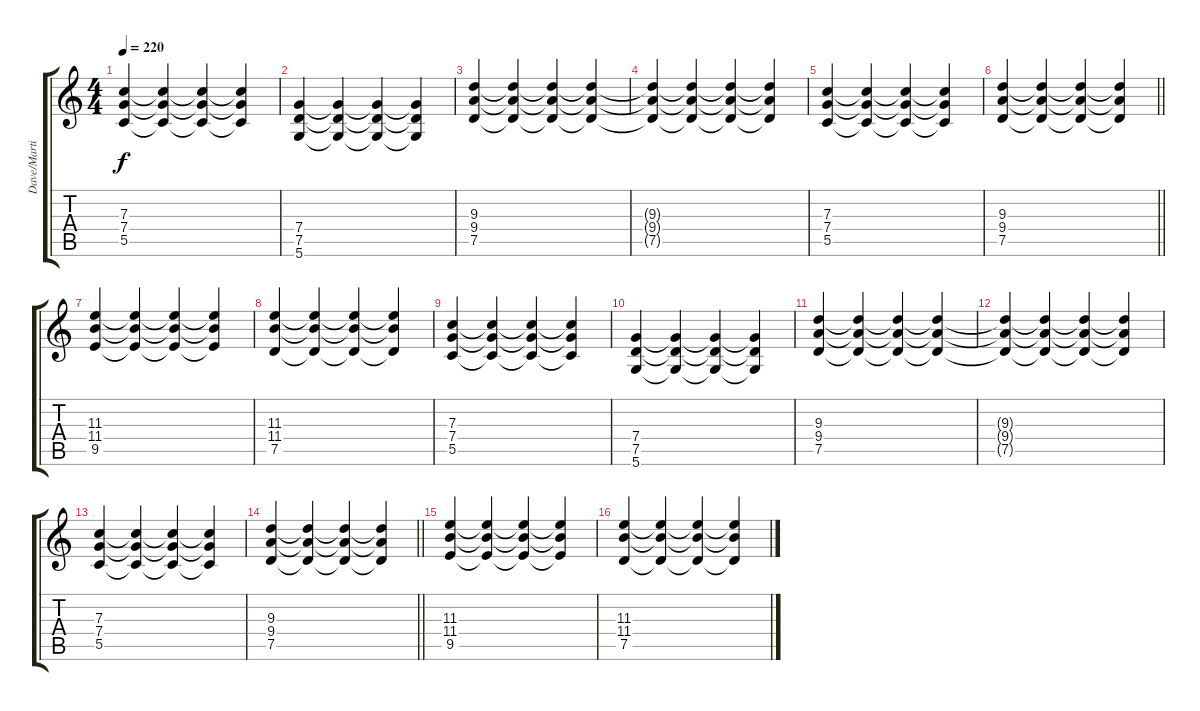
\track ("Dave/Martin (Guitar 1 Dist)" "Dave/Marti") {instrument distortionguitar}
\staff {score tabs}
\tuning (D4 A3 F3 C3 G2 D2) {hide}
\ts (4 4)
\tempo 220
\clef g2
\ks c
(7.3 7.4 5.5).4{dy f} (7.3{t} 7.4{t} 5.5{t}).4 (7.3{t} 7.4{t} 5.5{t}).4 (7.3{t} 7.4{t} 5.5{t}).4 |
(7.4 7.5 5.6).4 (7.4{t} 7.5{t} 5.6{t}).4 (7.4{t} 7.5{t} 5.6{t}).4 (7.4{t} 7.5{t} 5.6{t}).4 |
(9.3 9.4 7.5).4 (9.3{t} 9.4{t} 7.5{t}).4 (9.3{t} 9.4{t} 7.5{t}).4 (9.3{t} 9.4{t} 7.5{t}).4 |
(9.3{t} 9.4{t} 7.5{t}).4 (9.3{t} 9.4{t} 7.5{t}).4 (9.3{t} 9.4{t} 7.5{t}).4 (9.3{t} 9.4{t} 7.5{t}).4 |
(7.3 7.4 5.5).4 (7.3{t} 7.4{t} 5.5{t}).4 (7.3{t} 7.4{t} 5.5{t}).4 (7.3{t} 7.4{t} 5.5{t}).4 |
\barLineRight lightlight
(9.3 9.4 7.5).4 (9.3{t} 9.4{t} 7.5{t}).4 (9.3{t} 9.4{t} 7.5{t}).4 (9.3{t} 9.4{t} 7.5{t}).4 |
(11.3 11.4 9.5).4 (11.3{t} 11.4{t} 9.5{t}).4 (11.3{t} 11.4{t} 9.5{t}).4 (11.3{t} 11.4{t} 9.5{t}).4 |
(11.3 11.4 7.5).4 (11.3{t} 11.4{t} 7.5{t}).4 (11.3{t} 11.4{t} 7.5{t}).4 (11.3{t} 11.4{t} 7.5{t}).4 |
(7.3 7.4 5.5).4 (7.3{t} 7.4{t} 5.5{t}).4 (7.3{t} 7.4{t} 5.5{t}).4 (7.3{t} 7.4{t} 5.5{t}).4 |
(7.4 7.5 5.6).4 (7.4{t} 7.5{t} 5.6{t}).4 (7.4{t} 7.5{t} 5.6{t}).4 (7.4{t} 7.5{t} 5.6{t}).4 |
(9.3 9.4 7.5).4 (9.3{t} 9.4{t} 7.5{t}).4 (9.3{t} 9.4{t} 7.5{t}).4 (9.3{t} 9.4{t} 7.5{t}).4 |
(9.3{t} 9.4{t} 7.5{t}).4 (9.3{t} 9.4{t} 7.5{t}).4 (9.3{t} 9.4{t} 7.5{t}).4 (9.3{t} 9.4{t} 7.5{t}).4 |
(7.3 7.4 5.5).4 (7.3{t} 7.4{t} 5.5{t}).4 (7.3{t} 7.4{t} 5.5{t}).4 (7.3{t} 7.4{t} 5.5{t}).4 |
\barLineRight lightlight
(9.3 9.4 7.5).4 (9.3{t} 9.4{t} 7.5{t}).4 (9.3{t} 9.4{t} 7.5{t}).4 (9.3{t} 9.4{t} 7.5{t}).4 |
(11.3 11.4 9.5).4 (11.3{t} 11.4{t} 9.5{t}).4 (11.3{t} 11.4{t} 9.5{t}).4 (11.3{t} 11.4{t} 9.5{t}).4 |
(11.3 11.4 7.5).4 (11.3{t} 11.4{t} 7.5{t}).4 (11.3{t} 11.4{t} 7.5{t}).4 (11.3{t} 11.4{t} 7.5{t}).4
